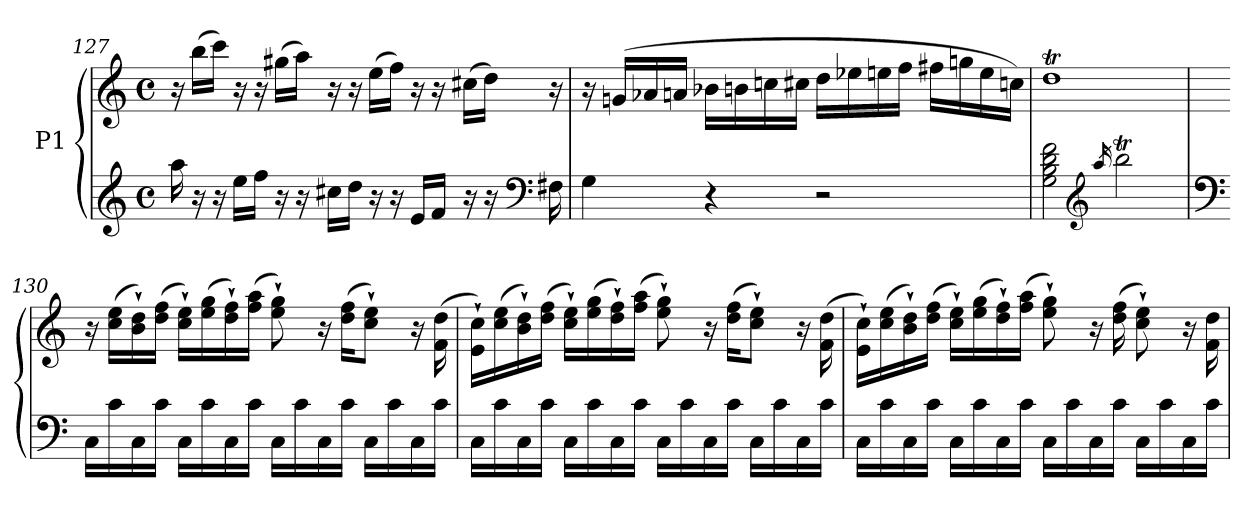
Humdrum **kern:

**kern	**kern
*part1	*part1
*staff2	*staff1
*I"P1	*
*clefG2	*clefG2
*k[]	*k[]
*M4/4	*M4/4
*met(c)	*met(c)
=127	=127
16aa\	16r
16r	(16bb\LL
16r	16ccc\JJ)
16ee\LL	16r
16ff\JJ	16r
16r	(16gg#X\LL
16r	16aa\JJ)
16cc#X\LL	16r
16dd\JJ	16r
16r	(16ee\LL
16r	16ff\JJ)
16e/LL	16r
16f/JJ	16r
16r	(16cc#X\LL
16r	16dd\JJ)
*clefF4	*
16F#X\	16r
=128	=128
4G\	16r
.	(16gn/LL
.	16a-X/
.	16an/JJ
4r	16b-X\LL
.	16bn\
.	16ccn\
.	16cc#X\JJ
2r	16dd\LL
.	16ee-X\
.	16een\
.	16ff\JJ
.	16ff#X\LL
.	16ggn\
.	16ee\
.	16ccn\JJ)
!!LO:LB:g=z
=129	=129
2G\ 2B\ 2d\ 2f\	1ddT
*clefG2	*
16qaa/	.
2bbt\	.
=130	=130
*clefF4	*
16C\LL	16r
16c\	(16cc\ 16ee\LL
16C\	16b\` 16dd\`)
16c\JJ	(16dd\ 16ff\JJ
16C\LL	16cc\` 16ee\`LL)
16c\	(16ee\ 16gg\
16C\	16dd\` 16ff\`)
16c\JJ	(16ff\ 16aa\JJ
16C\LL	8ee\` 8gg\`)
16c\	.
16C\	16r
16c\JJ	(16dd\ 16ff\KL
16C\LL	8cc\` 8ee\`J)
16c\	.
16C\	16r
16c\JJ	(16f\ 16dd\
=131	=131
16C\LL	16e\` 16cc\`LL)
16c\	(16cc\ 16ee\
16C\	16b\` 16dd\`)
16c\JJ	(16dd\ 16ff\JJ
16C\LL	16cc\` 16ee\`LL)
16c\	(16ee\ 16gg\
16C\	16dd\` 16ff\`)
16c\JJ	(16ff\ 16aa\JJ
16C\LL	8ee\` 8gg\`)
16c\	.
16C\	16r
16c\JJ	(16dd\ 16ff\KL
16C\LL	8cc\` 8ee\`J)
16c\	.
16C\	16r
16c\JJ	(16f\ 16dd\
=132	=132
16C\LL	16e\` 16cc\`LL)
16c\	(16cc\ 16ee\
16C\	16b\` 16dd\`)
16c\JJ	(16dd\ 16ff\JJ
16C\LL	16cc\` 16ee\`LL)
16c\	(16ee\ 16gg\
16C\	16dd\` 16ff\`)
16c\JJ	(16ff\ 16aa\JJ
16C\LL	8ee\` 8gg\`)
16c\	.
16C\	16r
16c\JJ	(16dd\ 16ff\
16C\LL	8cc\` 8ee\`)
16c\	.
16C\	16r
16c\JJ	16f\ 16dd\
=	=
*-	*-
